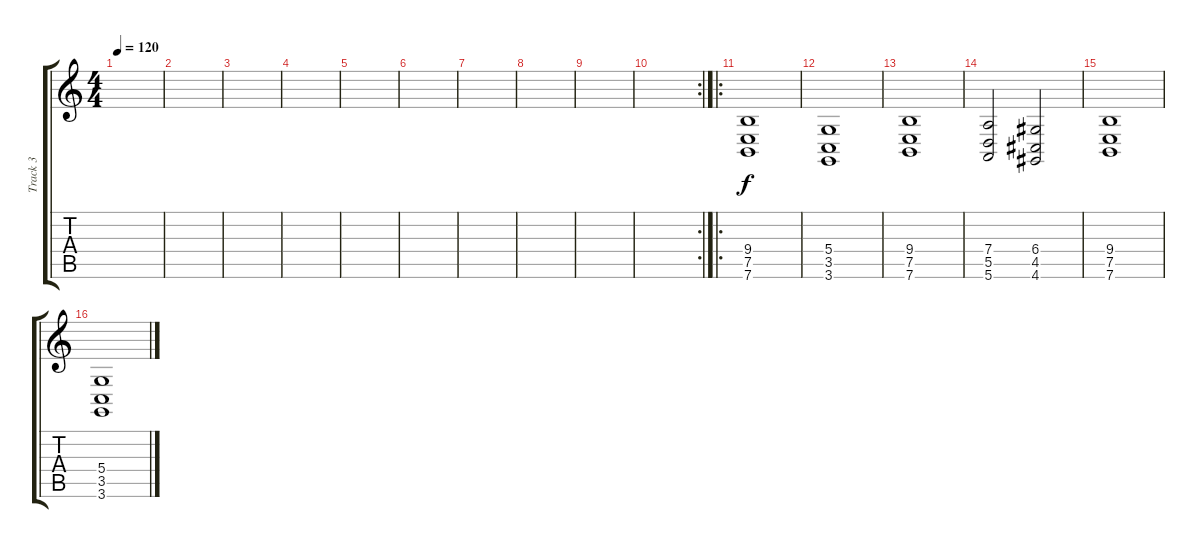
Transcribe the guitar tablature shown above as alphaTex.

\track ("Track 3" "Track 3") {instrument churchorgan}
\staff {score tabs}
\tuning (E4 B3 G3 D3 A2 E2) {hide}
\ts (4 4)
\tempo 120
\clef g2
\ks c
|
|
|
|
|
|
|
|
|
\rc 2
|
\ro
(9.4 7.5 7.6).1{instrument churchorgan} |
(5.4 3.5 3.6).1 |
(9.4 7.5 7.6).1 |
(7.4 5.5 5.6).2 (6.4 4.5 4.6).2 |
(9.4 7.5 7.6).1 |
(5.4 3.5 3.6).1
